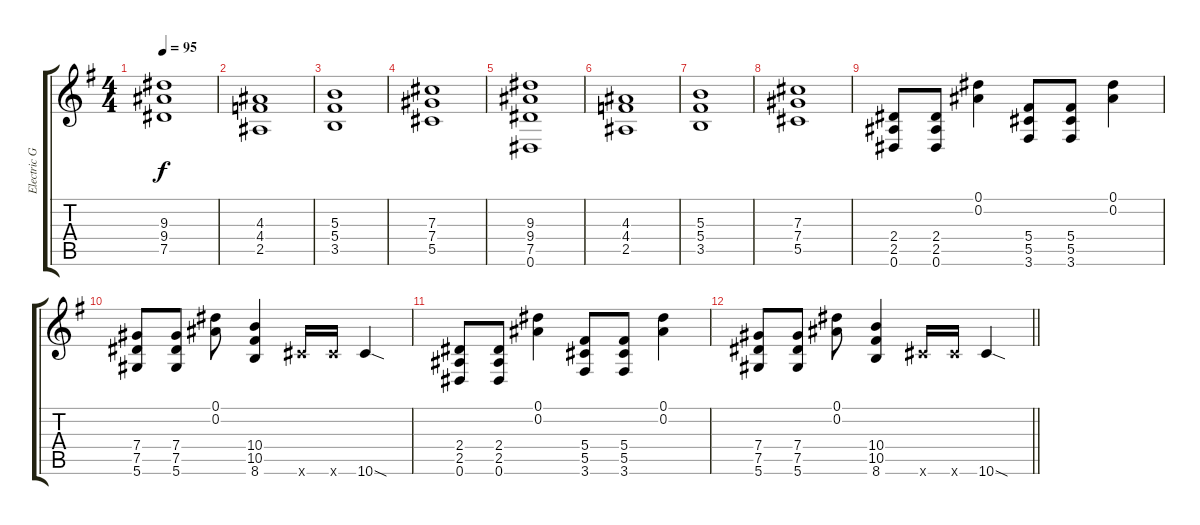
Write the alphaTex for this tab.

\track ("Electric Guitar" "Electric G") {instrument distortionguitar}
\staff {score tabs}
\tuning (Eb4 Bb3 Gb3 Db3 Ab2 Eb2) {hide}
\ts (4 4)
\tempo 95
\clef g2
\ks eminor
(9.3 9.4 7.5).1{dy f} |
(4.3 4.4 2.5).1 |
(5.3 5.4 3.5).1 |
(7.3 7.4 5.5).1 |
(9.3 9.4 7.5 0.6).1 |
(4.3 4.4 2.5).1 |
(5.3 5.4 3.5).1 |
(7.3 7.4 5.5).1 |
(2.4 2.5 0.6).8 (2.4 2.5 0.6).8 (0.1 0.2).4 (5.4 5.5 3.6).8 (5.4 5.5 3.6).8 (0.1 0.2).4 |
(7.4 7.5 5.6).8 (7.4 7.5 5.6).8 (0.1 0.2).8 (10.4 10.5 8.6).4 10.6{x}.16 10.6{x}.16 10.6{sod}.4 |
(2.4 2.5 0.6).8 (2.4 2.5 0.6).8 (0.1 0.2).4 (5.4 5.5 3.6).8 (5.4 5.5 3.6).8 (0.1 0.2).4 |
\barLineRight lightlight
(7.4 7.5 5.6).8 (7.4 7.5 5.6).8 (0.1 0.2).8 (10.4 10.5 8.6).4 10.6{x}.16 10.6{x}.16 10.6{sod}.4
